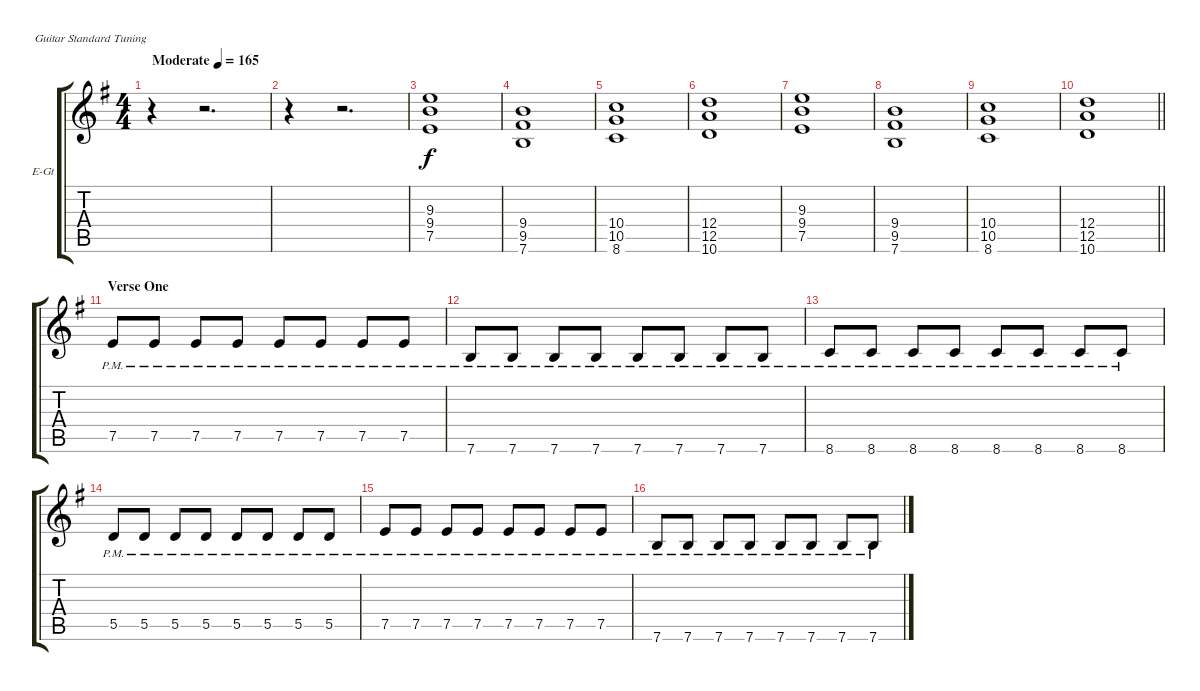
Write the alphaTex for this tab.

\bracketExtendMode groupsimilarinstruments
\firstSystemTrackNameOrientation horizontal
\otherSystemsTrackNameOrientation horizontal
\track ("Track 1" "E-Gt") {instrument overdrivenguitar}
\staff {score tabs}
\tuning (E4 B3 G3 D3 A2 E2)
\ts (4 4)
\beaming (8 2 2 2 2)
\tempo (165 "Moderate")
\clef g2
\ks eminor
r.4{dy f instrument overdrivenguitar} r.2{d} |
r.4 r.2{d} |
(9.3 9.4 7.5).1 |
(9.4 9.5 7.6).1 |
(10.4 10.5 8.6).1 |
(12.4 12.5 10.6).1 |
(9.3 9.4 7.5).1 |
(9.4 9.5 7.6).1 |
(10.4 10.5 8.6).1 |
\barLineRight lightlight
(12.4 12.5 10.6).1 |
\section ("" "Verse One")
7.5{pm}.8 7.5{pm}.8 7.5{pm}.8 7.5{pm}.8 7.5{pm}.8 7.5{pm}.8 7.5{pm}.8 7.5{pm}.8 |
7.6{pm}.8 7.6{pm}.8 7.6{pm}.8 7.6{pm}.8 7.6{pm}.8 7.6{pm}.8 7.6{pm}.8 7.6{pm}.8 |
8.6{pm}.8 8.6{pm}.8 8.6{pm}.8 8.6{pm}.8 8.6{pm}.8 8.6{pm}.8 8.6{pm}.8 8.6{pm}.8 |
5.5{pm}.8 5.5{pm}.8 5.5{pm}.8 5.5{pm}.8 5.5{pm}.8 5.5{pm}.8 5.5{pm}.8 5.5{pm}.8 |
7.5{pm}.8 7.5{pm}.8 7.5{pm}.8 7.5{pm}.8 7.5{pm}.8 7.5{pm}.8 7.5{pm}.8 7.5{pm}.8 |
7.6{pm}.8 7.6{pm}.8 7.6{pm}.8 7.6{pm}.8 7.6{pm}.8 7.6{pm}.8 7.6{pm}.8 7.6{pm}.8
